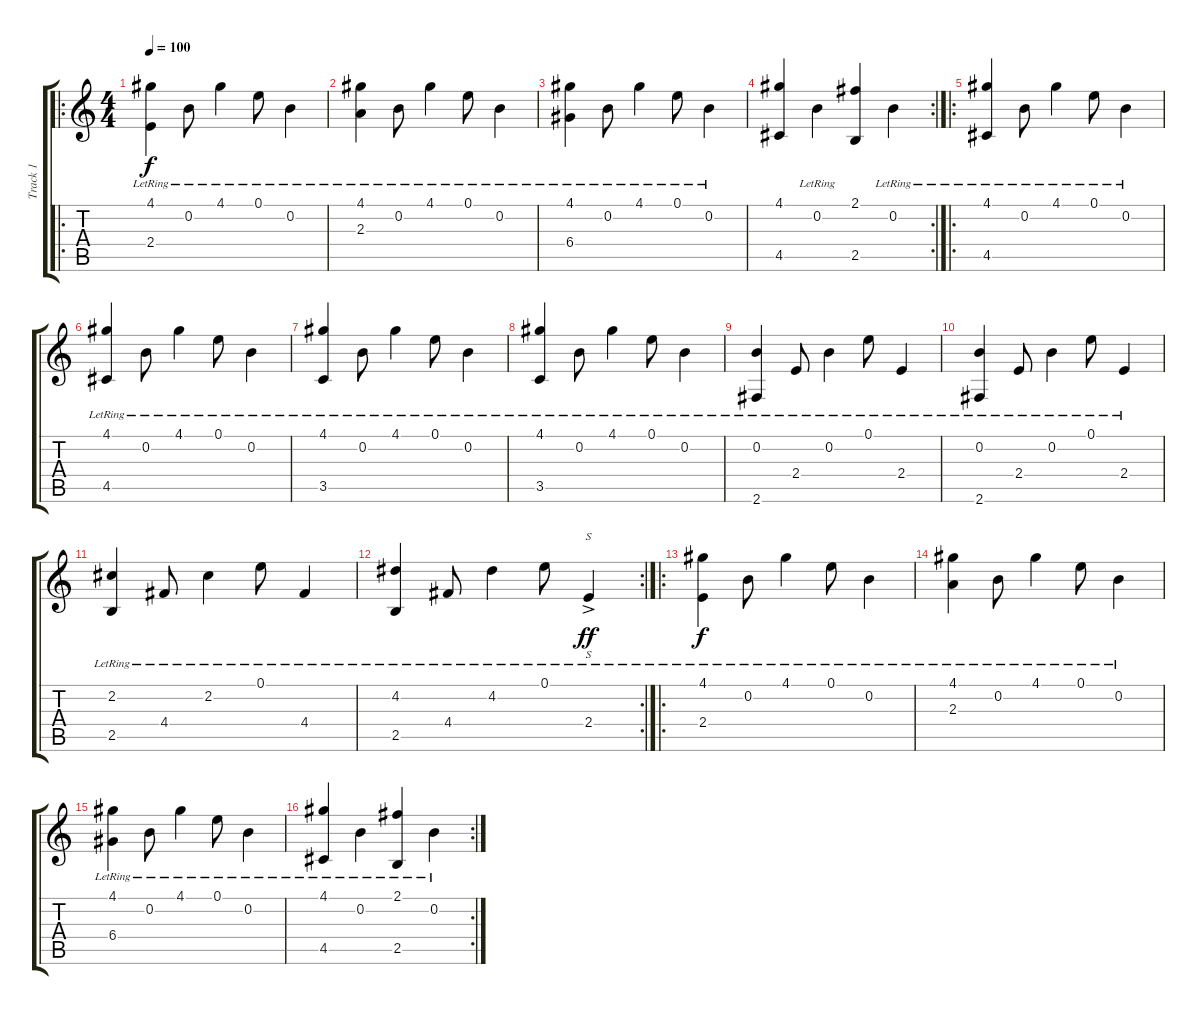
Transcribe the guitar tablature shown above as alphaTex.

\track ("Track 1" "Track 1") {instrument acousticguitarsteel}
\staff {score tabs}
\tuning (E4 B3 G3 D3 A2 E2) {hide}
\ro
\ts (4 4)
\tempo 100
\clef g2
\ks c
(4.1{lr} 2.4{lr}).4{dy f} 0.2{lr}.8 4.1{lr}.4 0.1{lr}.8 0.2{lr}.4 |
(4.1{lr} 2.3{lr}).4 0.2{lr}.8 4.1{lr}.4 0.1{lr}.8 0.2{lr}.4 |
(4.1{lr} 6.4{lr}).4 0.2{lr}.8 4.1{lr}.4 0.1{lr}.8 0.2{lr}.4 |
\rc 2
(4.1 4.5).4 0.2{lr}.4 (2.1 2.5).4 0.2{lr}.4 |
\ro
(4.1{lr} 4.5{lr}).4 0.2{lr}.8 4.1{lr}.4 0.1{lr}.8 0.2{lr}.4 |
(4.1{lr} 4.5{lr}).4 0.2{lr}.8 4.1{lr}.4 0.1{lr}.8 0.2{lr}.4 |
(4.1{lr} 3.5{lr}).4 0.2{lr}.8 4.1{lr}.4 0.1{lr}.8 0.2{lr}.4 |
(4.1{lr} 3.5{lr}).4 0.2{lr}.8 4.1{lr}.4 0.1{lr}.8 0.2{lr}.4 |
(0.2{lr} 2.6{lr}).4 2.4{lr}.8 0.2{lr}.4 0.1{lr}.8 2.4{lr}.4 |
(0.2{lr} 2.6{lr}).4 2.4{lr}.8 0.2{lr}.4 0.1{lr}.8 2.4{lr}.4 |
(2.2{lr} 2.5{lr}).4 4.4{lr}.8 2.2{lr}.4 0.1{lr}.8 4.4{lr}.4 |
\rc 2
(4.2{lr} 2.5{lr}).4 4.4{lr}.8 4.2{lr}.4 0.1{lr}.8 2.4{ac lr}.4{s dy ff} |
\ro
(4.1{lr} 2.4{lr}).4{dy f} 0.2{lr}.8 4.1{lr}.4 0.1{lr}.8 0.2{lr}.4 |
(4.1{lr} 2.3{lr}).4 0.2{lr}.8 4.1{lr}.4 0.1{lr}.8 0.2{lr}.4 |
(4.1{lr} 6.4{lr}).4 0.2{lr}.8 4.1{lr}.4 0.1{lr}.8 0.2{lr}.4 |
\rc 2
(4.1{lr} 4.5).4 0.2{lr}.4 (2.1{lr} 2.5).4 0.2{lr}.4
